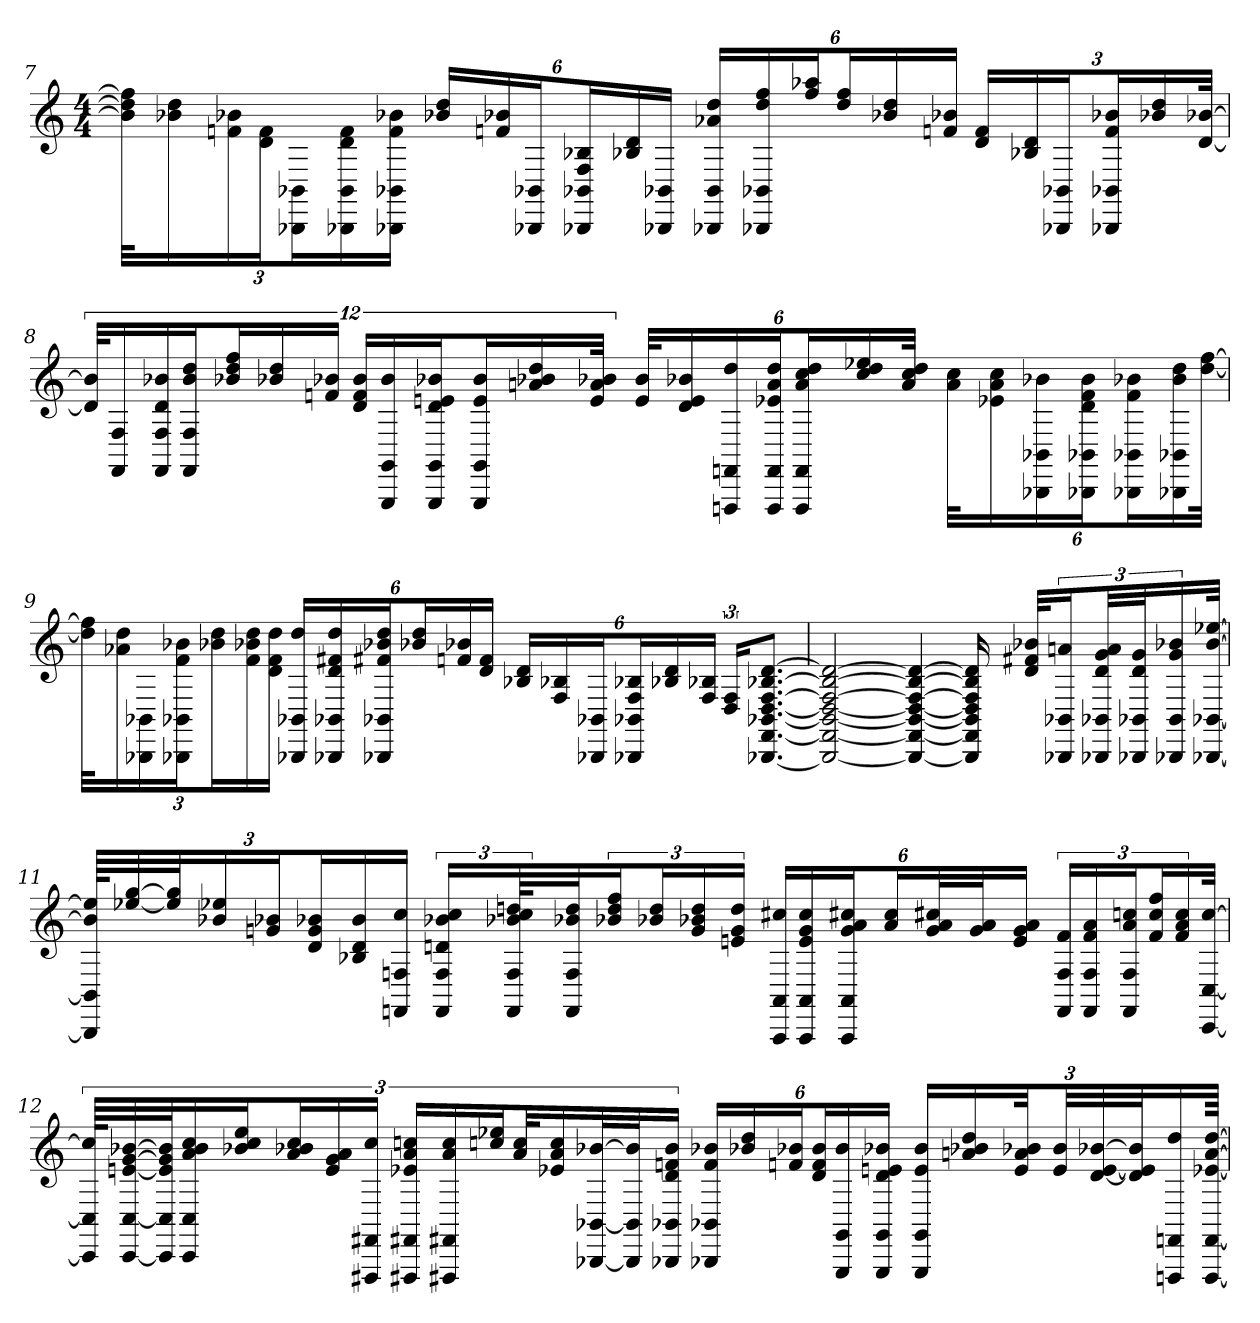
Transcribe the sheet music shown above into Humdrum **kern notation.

**kern
*part1
*staff1
*clefG2
*M4/4
=7
48b-\] 48dd] 48ff]KLL
24b-X\ 24dd
24fn\ 24b-X
24d\ 24fJ
24BBB-X\ 24BB-XL
24BBB-X\ 24BB- 24d 24f
24BBB-X\ 24BB-X 24f 24b-XJJ
24b-X/ 24ddLL
24fn/ 24b-X
24BBB-X/ 24BB-XJ
24BBB-X/ 24BB-X 24F 24B-XL
24B-X/ 24d
24BBB-X/ 24BB-XJJ
24BBB-X/ 24BB- 24a-X 24ddLL
24BBB-X/ 24BB-X 24dd 24ff
24ff/ 24aa-XJ
24dd/ 24ffL
24b-X/ 24dd
24fn/ 24b-XJJ
24d/ 24fLL
24B-X/ 24d
24BBB-X/ 24BB-XJ
24BBB-X/ 24BB-X 24f 24b-XL
24b-X/ 24dd
[48d/ [48b-XJJk
=8
48d/] 48b-]KLL
24FF/ 24F
24FF/ 24F 24d 24b-X
24FF/ 24F 24b- 24ddJ
24b-X/ 24dd 24ffL
24b-X/ 24dd
24fn/ 24b-XJJ
24d/ 24f 24b-LL
24GGG/ 24GG 24b-
24GGG/ 24GG 24d 24en 24b-XJ
24GGG/ 24GG 24e 24b-L
24an/ 24b-X 24dd
48e/ 48a 48b-XJJk
48e/ 48b-KLL
24d/ 24e 24b-X
24FFFn/ 24FFn 24dd
24FFF/ 24FF 24e-X 24a 24ddJ
24FFF/ 24FF 24a 24cc 24ddL
24cc/ 24dd 24ee-X
48a/ 48cc 48ddJJk
48a\ 48ccKLL
24e-X\ 24a 24cc
24BBB-X\ 24BB-X 24b-X
24BBB-X\ 24BB-X 24d 24f 24b-J
24BBB-X\ 24BB-X 24f 24b-XL
24BBB-X\ 24BB-X 24b- 24dd
[48dd\ [48ffJJk
=9
48dd\] 48ff]KLL
24a-X\ 24dd
24BBB-X\ 24BB-X
24BBB-X\ 24BB-X 24f 24b-XJ
24b-X\ 24ddL
24f\ 24b-X 24dd
24d\ 24f 24ddJJ
24BBB-X/ 24BB-X 24ddLL
24BBB-X/ 24BB-X 24d 24f#X 24dd
24BBB-X/ 24BB-X 24f#X 24b-X 24ddJ
24b-X/ 24ddL
24fn/ 24b-X
24d/ 24fJJ
24B-X/ 24dLL
24F/ 24B-X
24BBB-X/ 24BB-XJ
24BBB-X/ 24BB-X 24F 24B-XL
24B-X/ 24d
24F/ 24B-XJJ
24D/ 24FKL
[8.BBB-X/ [8.FF [8.BB-X [8.D [8.F [8.B-X [8.dJ
=10
2BBB-_ 2FF_ 2BB-_ 2D_ 2F_ 2B-_ 2d_
4BBB-_ 4FF_ 4BB-_ 4D_ 4F_ 4B-_ 4d_
16BBB-] 16FF] 16BB-] 16D] 16F] 16B-] 16d]
32d/ 32f#X 32b-XKLL
24BBB-X/ 24BB-X 24anJ
48BBB-X/ 48BB-X 48d 48g 48aLL
48BBB-X/ 48BB-X 48d 48gJ
24BBB-X/ 24BB- 24g 24b-X
[32BBB-X/ [32BB-X [32b- [32ee-XJJk
=11
96BBB-/] 96BB-] 96b-] 96ee-]KLLL
[48ee-/ [48gg
48ee-/] 48gg]J
24b-X/ 24ee-X
24gn/ 24b-XJ
24d/ 24g 24b-XL
24B-X/ 24d 24b-
24FFn/ 24Fn 24ccJJ
24FF/ 24F 24dn 24b-X 24ccLL
96FF/ 96F 96b-X 96cc 96ddnKL
32FF/ 32F 32b-X 32ddJ
24b-X/ 24dd 24ffJ
24b-X/ 24ddL
24g/ 24b-X 24dd
24en/ 24g 24ddJJ
24AAA/ 24AA 24cc#XLL
24AAA/ 24AA 24e 24g 24cc#
24AAA/ 24AA 24g 24a 24cc#XJ
24a/ 24cc#L
48g/ 48a 48cc#XL
48g/ 48aJ
24e/ 24g 24aJJ
24FF/ 24F 24fLL
24FF/ 24F 24f 24a
24FF/ 24F 24a 24ccnJ
24f/ 24cc 24ffL
24f/ 24a 24cc
[32CC/ [32C [32ccJJk
=12
96CC/] 96C] 96cc]KLLL
[48CC/ [48C [48en [48g [48b-X
48CC/] 48C] 48e] 48g] 48b-]J
24CC/ 24C 24a 24b- 24cc
24b-X/ 24cc 24eeJ
24a/ 24b-X 24ccL
24e/ 24g 24a
24FFF#X/ 24FF#X 24ccJJ
24FFF#X/ 24FF#X 24e-X 24a 24ccnLL
24FFF#X/ 24FF#X 24a 24cc
24ccn/ 24ee-XJ
48a/ 48ccKL
24e-X/ 24a 24cc
[48BBB-X/ [48BB-X [48b-X
48BBB-/] 48BB-] 48b-]
24BBB-X/ 24BB-X 24d 24fn 24b-JJ
24BBB-X/ 24BB-X 24f 24b-XLL
24b-X/ 24dd
24fn/ 24b-XJ
24d/ 24f 24b-L
24GGG/ 24GG 24b-
24GGG/ 24GG 24d 24en 24b-XJJ
24GGG/ 24GG 24e 24b-LL
24an/ 24b-X 24dd
48e/ 48a 48b-XJk
48e/ 48b-KL
[48d/ [48e [48b-X
48d/] 48e] 48b-]
24FFFn/ 24FFn 24dd
[96FFF/ [96FF [96e-X [96a [96ddJJkk
=
*-
